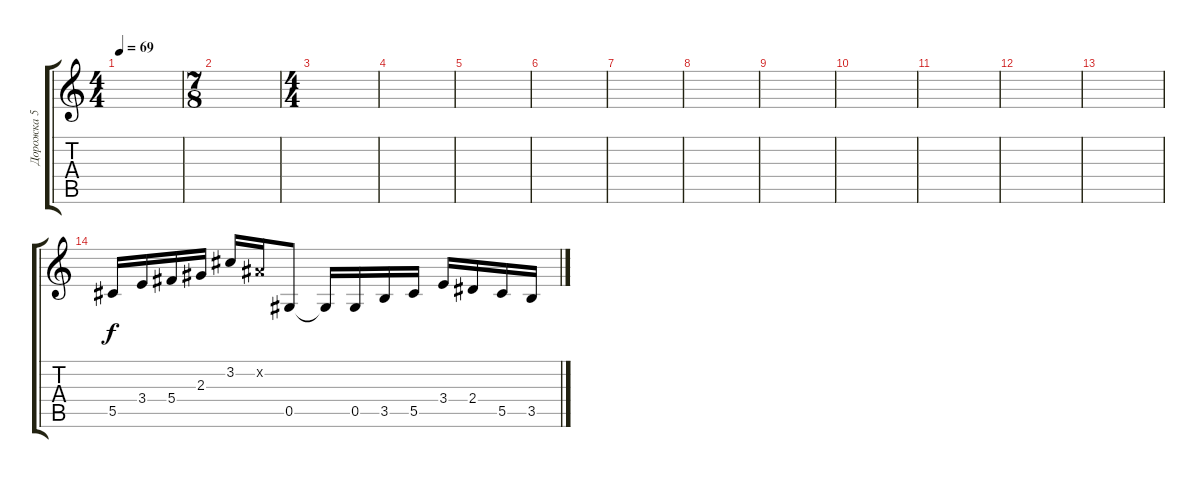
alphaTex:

\track ("Дорожка 5" "Дорожка 5") {instrument distortionguitar}
\staff {score tabs}
\tuning (Eb4 Bb3 Gb3 Db3 Ab2 Eb2) {hide}
\ts (4 4)
\tempo 69
\clef g2
\ks c
|
\ts (7 8)
|
\ts (4 4)
|
|
|
|
|
|
|
|
|
|
|
5.5.16 3.4.16 5.4.16 2.3.16 3.2.16 0.2{x}.16 0.5.8 0.5{t}.16 0.5.16 3.5.16 5.5.16 3.4.16 2.4.16 5.5.16 3.5.16
